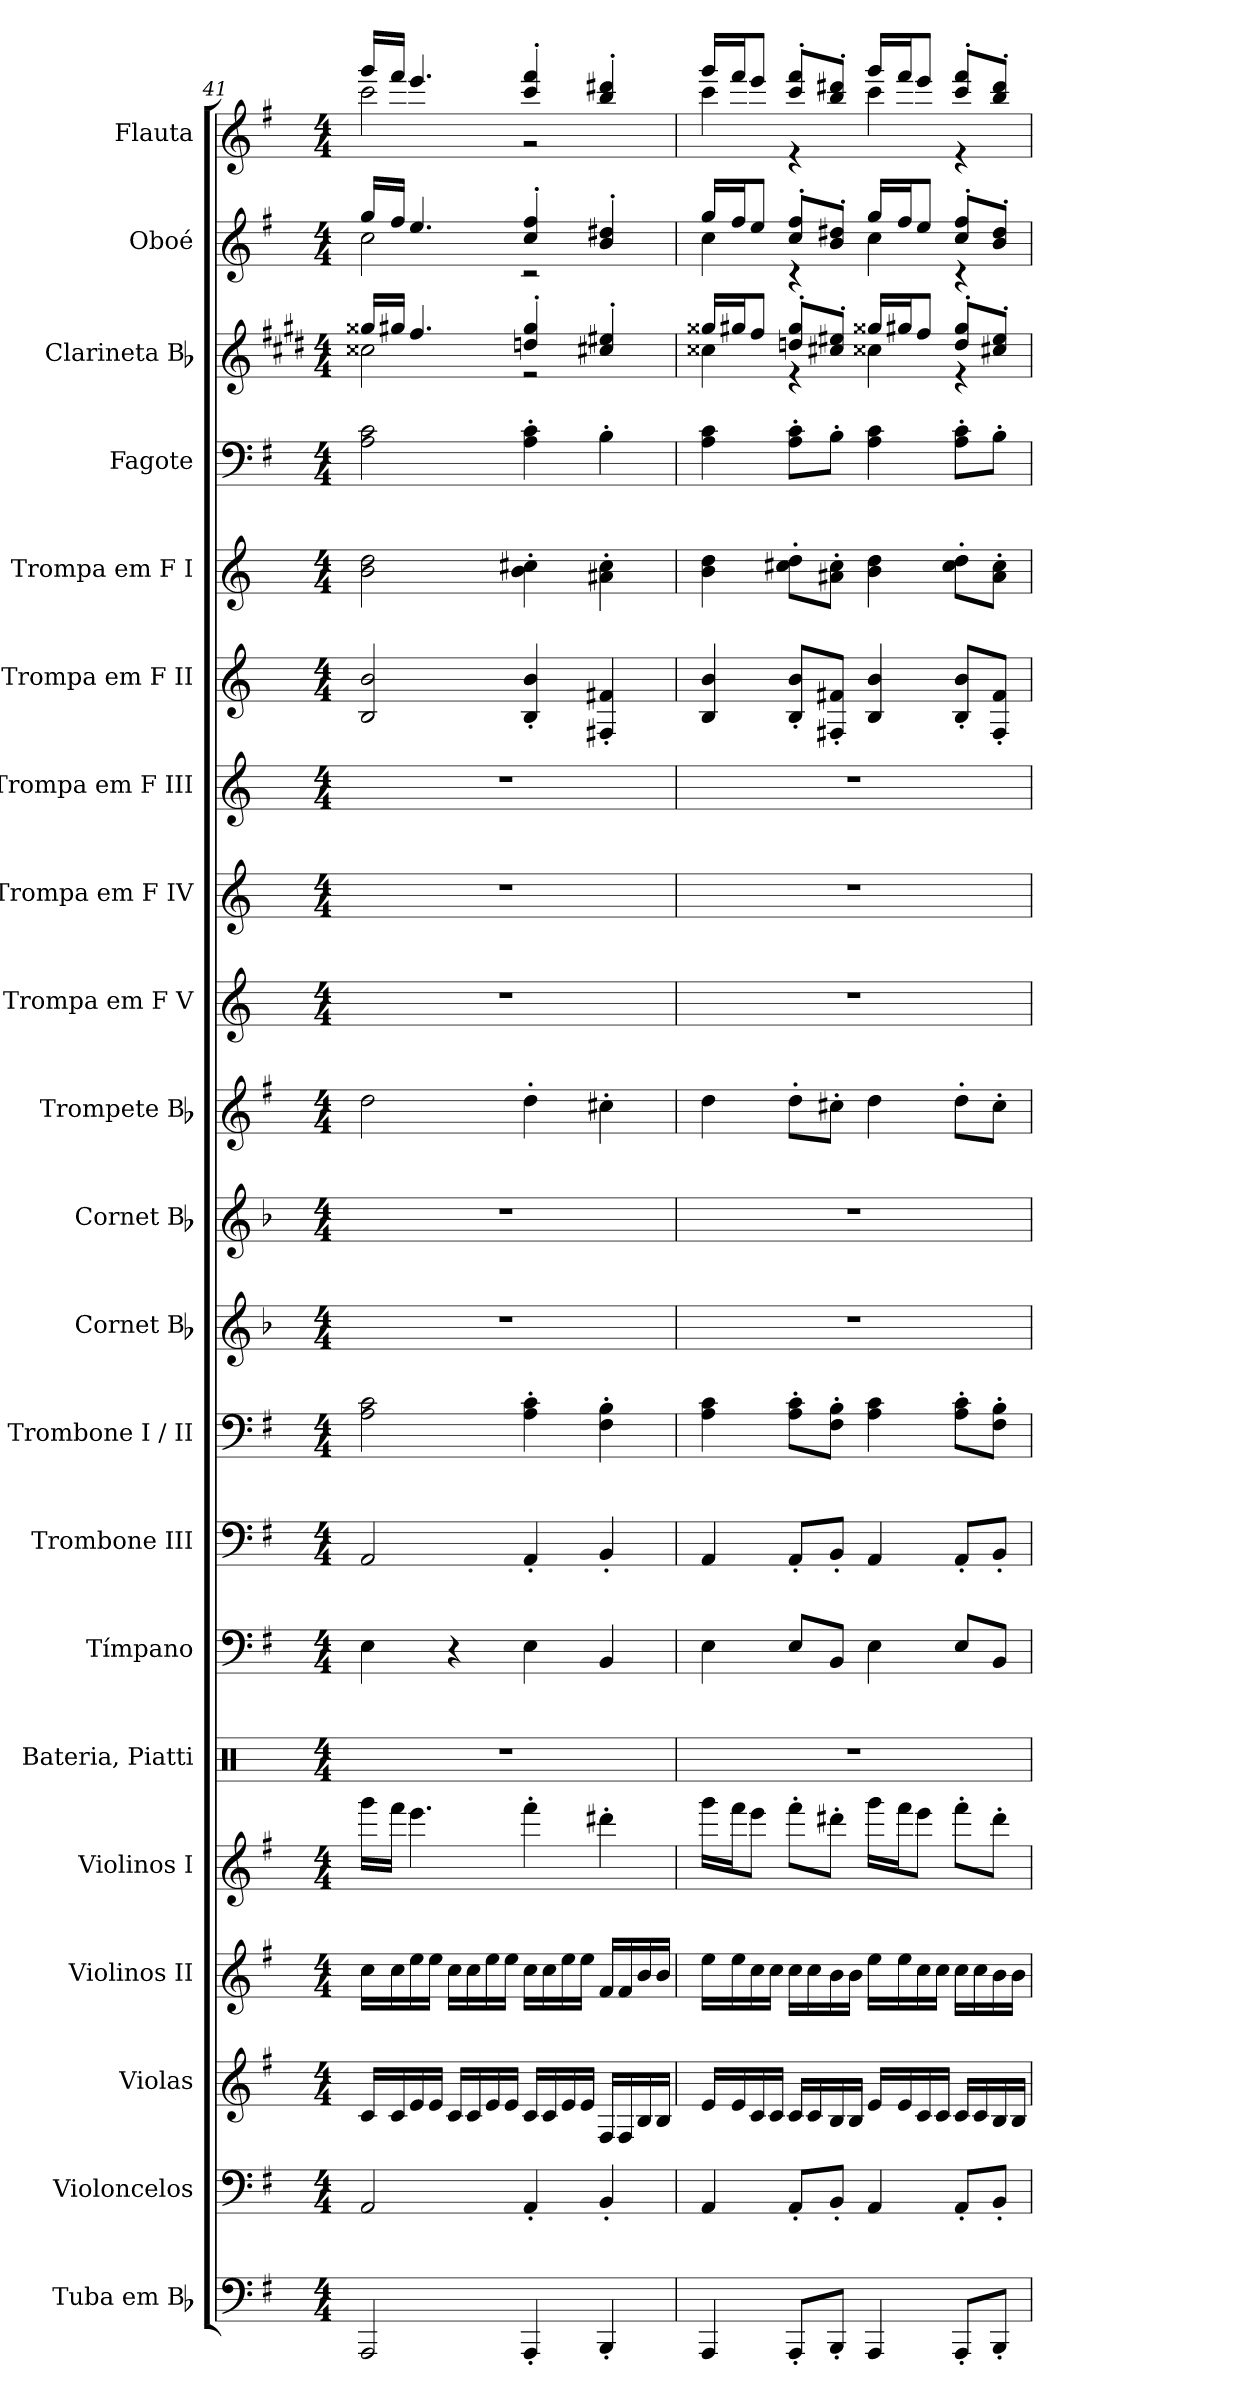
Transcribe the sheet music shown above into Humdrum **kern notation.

**kern	**kern	**kern	**kern	**kern	**kern	**kern	**kern	**kern	**kern	**kern	**kern	**kern	**kern	**kern	**kern	**kern	**kern	**kern	**kern	**kern
*part21	*part20	*part19	*part18	*part17	*part16	*part15	*part14	*part13	*part12	*part11	*part10	*part9	*part8	*part7	*part6	*part5	*part4	*part3	*part2	*part1
*staff21	*staff20	*staff19	*staff18	*staff17	*staff16	*staff15	*staff14	*staff13	*staff12	*staff11	*staff10	*staff9	*staff8	*staff7	*staff6	*staff5	*staff4	*staff3	*staff2	*staff1
*I"Tuba em Bb	*I"Violoncelos	*I"Violas	*I"Violinos II	*I"Violinos I	*I"Bateria, Piatti	*I"Tímpano	*I"Trombone III	*I"Trombone I / II	*I"Cornet Bb	*I"Cornet Bb	*I"Trompete Bb	*I"Trompa em F V	*I"Trompa em F IV	*I"Trompa em F III	*I"Trompa em F II	*I"Trompa em F I	*I"Fagote	*I"Clarineta Bb	*I"Oboé	*I"Flauta
*I'Tu. Bb	*I'Vlcs.	*	*	*I'Vlns.	*I'Bat.	*	*I'Trb.	*I'Trb.	*I'Cnt. Bb	*I'Cnt. Bb	*I'Tpt. Bb	*I'Trom. F	*I'Trom. F	*I'Trom. F	*I'Trom. F	*I'Trom. F	*I'Fgt	*I'Cl. Bb	*I'Ob.	*I'Fl
!!LO:PB:g=z
*clefF4	*clefF4	*clefG2	*clefG2	*clefG2	*clefX	*clefF4	*clefF4	*clefF4	*clefG2	*clefG2	*clefG2	*clefG2	*clefG2	*clefG2	*clefG2	*clefG2	*clefF4	*clefG2	*clefG2	*clefG2
*	*	*	*	*	*	*	*	*	*ITrd1c2	*ITrd1c2	*ITrd1c2	*ITrd4c7	*ITrd4c7	*ITrd4c7	*ITrd4c7	*ITrd4c7	*	*ITrd1c2	*	*
*k[f#]	*k[f#]	*k[f#]	*k[f#]	*k[f#]	*k[]	*k[f#]	*k[f#]	*k[f#]	*k[b-e-a-]	*k[b-e-a-]	*k[b-]	*k[b-]	*k[b-]	*k[b-]	*k[b-]	*k[b-]	*k[f#]	*k[f#c#]	*k[f#]	*k[f#]
*M4/4	*M4/4	*M4/4	*M4/4	*M4/4	*M4/4	*M4/4	*M4/4	*M4/4	*M4/4	*M4/4	*M4/4	*M4/4	*M4/4	*M4/4	*M4/4	*M4/4	*M4/4	*M4/4	*M4/4	*M4/4
=41	=41	=41	=41	=41	=41	=41	=41	=41	=41	=41	=41	=41	=41	=41	=41	=41	=41	=41	=41	=41
*	*	*	*	*	*	*	*	*	*	*	*	*	*	*	*	*	*	*^	*^	*^
2AAA/	2AA/	16c/LL	16cc\LL	16ggg\LL	1r	4E\	2AA/	2A\ 2c\	1r	1r	2cc\	1r	1r	1r	2E/ 2e/	2e\ 2g\	2A\ 2c\	16ff##X/LL	2b#X\	16gg/LL	2cc\	16ggg/LL	2ccc\
.	.	16c/	16cc\	16fff#\JJ	.	.	.	.	.	.	.	.	.	.	.	.	.	16ff#X/JJ	.	16ff#/JJ	.	16fff#/JJ	.
.	.	16e/	16ee\	4.eee\	.	.	.	.	.	.	.	.	.	.	.	.	.	4.ee/	.	4.ee/	.	4.eee/	.
.	.	16e/JJ	16ee\JJ	.	.	.	.	.	.	.	.	.	.	.	.	.	.	.	.	.	.	.	.
.	.	16c/LL	16cc\LL	.	.	4r	.	.	.	.	.	.	.	.	.	.	.	.	.	.	.	.	.
.	.	16c/	16cc\	.	.	.	.	.	.	.	.	.	.	.	.	.	.	.	.	.	.	.	.
.	.	16e/	16ee\	.	.	.	.	.	.	.	.	.	.	.	.	.	.	.	.	.	.	.	.
.	.	16e/JJ	16ee\JJ	.	.	.	.	.	.	.	.	.	.	.	.	.	.	.	.	.	.	.	.
4AAA'/	4AA'/	16c/LL	16cc\LL	4fff#'\	.	4E\	4AA'/	4A\' 4c\'	.	.	4cc'\	.	.	.	4E/' 4e/'	4e\' 4f#X\'	4A\' 4c\'	4ccn/' 4ff#/'	2r	4cc/' 4ff#/'	2r	4ccc/' 4fff#/'	2r
.	.	16c/	16cc\	.	.	.	.	.	.	.	.	.	.	.	.	.	.	.	.	.	.	.	.
.	.	16e/	16ee\	.	.	.	.	.	.	.	.	.	.	.	.	.	.	.	.	.	.	.	.
.	.	16e/JJ	16ee\JJ	.	.	.	.	.	.	.	.	.	.	.	.	.	.	.	.	.	.	.	.
4BBB'/	4BB'/	16F#/LL	16f#/LL	4ddd#X'\	.	4BB/	4BB'/	4F#\' 4B\'	.	.	4bn'\	.	.	.	4BBn/' 4Bn/'	4d#X\' 4f#\'	4B'\	4bn/' 4dd#X/'	.	4b/' 4dd#X/'	.	4bb/' 4ddd#X/'	.
.	.	16F#/	16f#/	.	.	.	.	.	.	.	.	.	.	.	.	.	.	.	.	.	.	.	.
.	.	16B/	16b/	.	.	.	.	.	.	.	.	.	.	.	.	.	.	.	.	.	.	.	.
.	.	16B/JJ	16b/JJ	.	.	.	.	.	.	.	.	.	.	.	.	.	.	.	.	.	.	.	.
=42	=42	=42	=42	=42	=42	=42	=42	=42	=42	=42	=42	=42	=42	=42	=42	=42	=42	=42	=42	=42	=42	=42	=42
4AAA/	4AA/	16e/LL	16ee\LL	16ggg\LL	1r	4E\	4AA/	4A\ 4c\	1r	1r	4cc\	1r	1r	1r	4E/ 4e/	4e\ 4g\	4A\ 4c\	16ff##X/LL	4b#X\	16gg/LL	4cc\	16ggg/LL	4ccc\
.	.	16e/	16ee\	16fff#\J	.	.	.	.	.	.	.	.	.	.	.	.	.	16ff#X/J	.	16ff#/J	.	16fff#/J	.
.	.	16c/	16cc\	8eee\J	.	.	.	.	.	.	.	.	.	.	.	.	.	8ee/J	.	8ee/J	.	8eee/J	.
.	.	16c/JJ	16cc\JJ	.	.	.	.	.	.	.	.	.	.	.	.	.	.	.	.	.	.	.	.
8AAA'/L	8AA'/L	16c/LL	16cc\LL	8fff#'\L	.	8E/L	8AA'/L	8A\' 8c\'L	.	.	8cc'\L	.	.	.	8E/' 8e/'L	8f#X\' 8g\'L	8A\' 8c\'L	8ccn/' 8ff#/'L	4r	8cc/' 8ff#/'L	4r	8ccc/' 8fff#/'L	4r
.	.	16c/	16cc\	.	.	.	.	.	.	.	.	.	.	.	.	.	.	.	.	.	.	.	.
8BBB'/J	8BB'/J	16B/	16b\	8ddd#X'\J	.	8BB/J	8BB'/J	8F#\' 8B\'J	.	.	8bn'\J	.	.	.	8BBn/' 8Bn/'J	8d#X\' 8f#\'J	8B'\J	8bn/' 8dd#X/'J	.	8b/' 8dd#X/'J	.	8bb/' 8ddd#X/'J	.
.	.	16B/JJ	16b\JJ	.	.	.	.	.	.	.	.	.	.	.	.	.	.	.	.	.	.	.	.
4AAA/	4AA/	16e/LL	16ee\LL	16ggg\LL	.	4E\	4AA/	4A\ 4c\	.	.	4cc\	.	.	.	4E/ 4e/	4e\ 4g\	4A\ 4c\	16ff##X/LL	4b#X\	16gg/LL	4cc\	16ggg/LL	4ccc\
.	.	16e/	16ee\	16fff#\J	.	.	.	.	.	.	.	.	.	.	.	.	.	16ff#X/J	.	16ff#/J	.	16fff#/J	.
.	.	16c/	16cc\	8eee\J	.	.	.	.	.	.	.	.	.	.	.	.	.	8ee/J	.	8ee/J	.	8eee/J	.
.	.	16c/JJ	16cc\JJ	.	.	.	.	.	.	.	.	.	.	.	.	.	.	.	.	.	.	.	.
8AAA'/L	8AA'/L	16c/LL	16cc\LL	8fff#'\L	.	8E/L	8AA'/L	8A\' 8c\'L	.	.	8cc'\L	.	.	.	8E/' 8e/'L	8f#\' 8g\'L	8A\' 8c\'L	8cc/' 8ff#/'L	4r	8cc/' 8ff#/'L	4r	8ccc/' 8fff#/'L	4r
.	.	16c/	16cc\	.	.	.	.	.	.	.	.	.	.	.	.	.	.	.	.	.	.	.	.
8BBB'/J	8BB'/J	16B/	16b\	8ddd#'\J	.	8BB/J	8BB'/J	8F#\' 8B\'J	.	.	8b'\J	.	.	.	8BB/' 8B/'J	8d#\' 8f#\'J	8B'\J	8bn/' 8dd#/'J	.	8b/' 8dd#/'J	.	8bb/' 8ddd#/'J	.
.	.	16B/JJ	16b\JJ	.	.	.	.	.	.	.	.	.	.	.	.	.	.	.	.	.	.	.	.
*	*	*	*	*	*	*	*	*	*	*	*	*	*	*	*	*	*	*v	*v	*	*	*v	*v
*	*	*	*	*	*	*	*	*	*	*	*	*	*	*	*	*	*	*	*v	*v	*
=	=	=	=	=	=	=	=	=	=	=	=	=	=	=	=	=	=	=	=	=
*-	*-	*-	*-	*-	*-	*-	*-	*-	*-	*-	*-	*-	*-	*-	*-	*-	*-	*-	*-	*-
